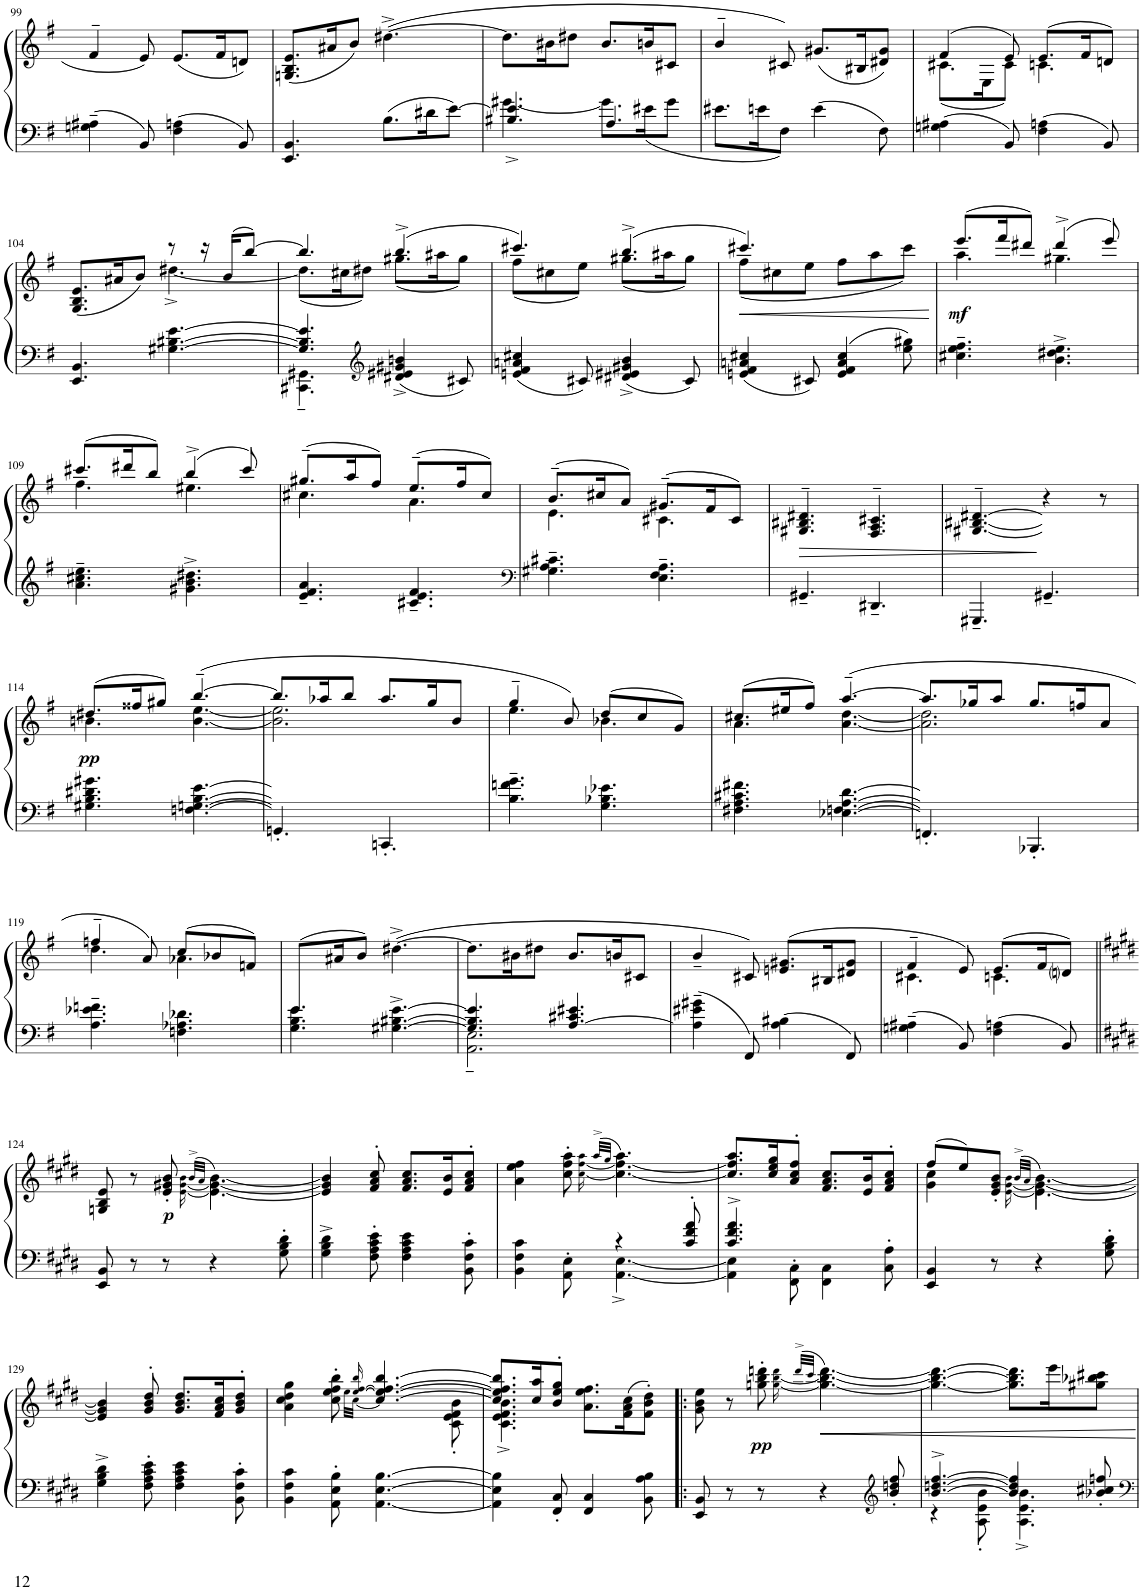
**kern	**kern	**dynam
*part1	*part1	*part1
*staff2	*staff1	*staff1/2
*I"Piano	*	*
*I'Pno.	*	*
!!LO:PB:g=z
*clefF4	*clefG2	*
*k[f#]	*k[f#]	*
*M6/8	*M6/8	*
=99	=99	=99
4Gn\~ 4A#X\~	4f#~>/	.
8BB/	8e/	.
4F#\ 4An\	(8.e/L	.
.	16f#/K	.
8BB/	8dn/J)	.
=100	=100	=100
4.EE/ 4.BB/	(8.Gn/ 8.B/ 8.e/L	.
.	16a#X/K	.
.	8b/J)	.
8.B\L	([4.dd#X^\	.
16d#X\K	.	.
[8e\J	.	.
=101	=101	=101
*^	*	*
4.B#X/^< 4.e/]^<	[4.g#X\	8.dd#\L]	.
.	.	16b#X\K	.
.	.	8dd#X\J	.
4.A/	8.g#\L]	8.b#/L	.
.	16e#X\K	16bn/K	.
.	8g#\J	8c#X/J	.
*v	*v	*	*
=102	=102	=102
8.e#X\L	4b~>/	.
16en\K	.	.
8F#\J	8c#X/)	.
4e\	(8.g#X/L	.
.	16B#X/K	.
8F#\	8d#X/ 8g#/J)	.
=103	=103	=103
*	*^	*
4Gn\ 4A#X\	(4f#/	(8.c#X\L	.
.	.	16E\K	.
8BB/	8e/)	8c#\J)	.
4F#\ 4An\	(8.e/L	4.cn\	.
.	16f#/K	.	.
8BB/	8dn/J)	.	.
!!LO:LB:g=z	!!
=104	=104	=104	=104
4.EE/ 4.BB/	(8.G/ 8.B/ 8.e/L	4.ryy	.
.	16a#X/K	.	.
.	8b/J)	.	.
[4.G#X\ [4.B#X\ [4.e\	8r	[4.dd#X^\	.
.	16r	.	.
.	(16b/KL	.	.
.	[8bb/J)	.	.
=105	=105	=105	=105
*^	*	*	*
4.G#/] 4.B#/] 4.e/]	4.CC#X\~ 4.GG#X\~	4.bb/]	(8.dd#\L]	.
.	.	.	16cc#X\K	.
.	.	.	8dd#X\J)	.
*clefG2	*	*	*	*
4d#X/^< 4e#X/^< 4g#X/^< 4bn/^<	4.ryy	(4.bb^/	(8.gg#X\L	.
.	.	.	16aa#X\K	.
8c#X/	.	.	8gg#\J)	.
*v	*v	*	*	*
=106	=106	=106	=106
4en/ 4f#/ 4an/ 4cc#X/	4.ccc#X/)	(8ff#\L	.
.	.	8cc#X\	.
8c#X/	.	8ee\J)	.
4d#X/^ 4e#X/^ 4g#X/^ 4b/^	(4.bb^/	(8.gg#X\L	.
.	.	16aa#X\K	.
8c#/	.	8gg#\J)	.
=107	=107	=107	=107
!	!	!	!LO:HP:b
4en/ 4f#/ 4an/ 4cc#X/	4.ccc#X/)	(8ff#\L	<
.	.	8cc#X\	.
8c#X/	.	8ee\J	.
4e/ 4f#/ 4a/ 4cc#/	4.ryy	8ff#\L	.
.	.	8aa\	.
8ee\ 8gg#X\	.	8ccc#\J)	.
=108	=108	=108	=108
!	!	!	!LO:DY:b
4.cc#X\~ 4.ee\~ 4.ff#\~	(8.eee/L	4.aa\	mf
.	16fff#/K	.	.
.	8ddd#X/J)	.	.
4.b\^ 4.dd#X\^ 4.ee\^	(4ddd#^/	4.gg#X\	.
.	8eee/)	.	.
!!LO:LB:g=z	!!
=109	=109	=109	=109
4.a\~ 4.cc#X\~ 4.ee\~	(8.ccc#X/L	4.ff#\	.
.	16ddd#X/K	.	.
.	8bb/J)	.	.
4.g#X\^ 4.b\^ 4.dd#X\^	(4bb^/	4.ee#X\	.
.	8ccc#/)	.	.
=110	=110	=110	=110
4.e/~ 4.f#/~ 4.a/~	(8.gg#X~/L	4.cc#X\	.
.	16aa/K	.	.
.	8ff#/J)	.	.
4.c#X/~ 4.e/~ 4.f#/~	(8.ee~/L	4.a\	.
.	16ff#/K	.	.
.	8cc#/J)	.	.
=111	=111	=111	=111
*clefF4	*	*	*
4.G#X\~ 4.A\~ 4.c#X\~	(8.b~/L	4.e\	.
.	16cc#X/K	.	.
.	8a/J)	.	.
4.E\~ 4.F#\~ 4.A\~	(8.g#X~/L	4.c#X\	.
.	16f#/K	.	.
.	8c#/J)	.	.
*	*v	*v	*
=112	=112	=112
4.GG#X~/	4.G#X/~> 4.B#X/~> 4.d#X/~>	.
4.DD#X~/	4.F#/~> 4.A/~> 4.c#X/~>	.
=113	=113	=113
*	*^	*
4.GGG#X~/	[4.G#X/~> [4.B#X/~> [4.d#X/~>	4.ryy	.
4.GG#X~/	4r	4.G#] 4.B#] 4.d#]	[
.	8r	.	.
!!LO:LB:g=z	!!
=114	=114	=114	=114
!	!	!	!LO:DY:b
4.G#X\ 4.B\ 4.d#X\ 4.g#X\	(8.dd#X/L	4.bn\	pp
.	16ff##X/K	.	.
.	8gg#X/J)	.	.
[4.Fn\ [4.Gn\ [4.B\ [4.e\	([4.bb~/	[4.b\ [4.ee\	.
=115	=115	=115	=115
*^	*	*	*
2.F] 2.G] 2.B] 2.e]	4.GGn'</	8.bb/L]	2.b\] 2.ee\]	.
.	.	16aa-X/K	.	.
.	.	8bb/J	.	.
.	4.CCn'</	8.aa-/L	.	.
.	.	16gg/K	.	.
.	.	8b/J	.	.
*v	*v	*	*	*
=116	=116	=116	=116
4.B\~ 4.fn\~ 4.g\~	4gg~/	4.ee\	.
.	8b/)	.	.
4.G\ 4.B-X\ 4.e-X\	(8dd/L	4.b-X\	.
.	8cc/	.	.
.	8g/J)	.	.
=117	=117	=117	=117
4.F#X\ 4.A\ 4.c#X\ 4.f#X\	(8.cc#X/L	4.a\	.
.	16ee#X/K	.	.
.	8ff#/J)	.	.
[4.E-X\ [4.Fn\ [4.A\ [4.d\	([4.aa~/	[4.a\ [4.dd\	.
=118	=118	=118	=118
*^	*	*	*
2.E-] 2.F] 2.A] 2.d]	4.FFn'</	8.aa/L]	2.a\] 2.dd\]	.
.	.	16gg-X/K	.	.
.	.	8aa/J	.	.
.	4.BBB-X'</	8.gg-/L	.	.
.	.	16ffn/K	.	.
.	.	8a/J	.	.
*v	*v	*	*	*
!!LO:LB:g=z	!!
=119	=119	=119	=119
4.A\~ 4.e-X\~ 4.fn\~	4ffn~/	4.dd\	.
.	8a/)	.	.
4.Fn\ 4.A-X\ 4.d-X\	(8cc/L	4.a-X\	.
.	8b-X/	.	.
.	8fn/J)	.	.
*	*v	*v	*
=120	=120	=120
*^	*	*
(8.e/L	4.G\ 4.B\ 4.e\	8.ryy	.
2ryy	.	16a#X/K	.
.	.	8b/J)	.
.	[4.G#X\^ [4.B#X\^ [4.e\^	([4.dd#X^\	.
16ryy	.	.	.
=121	=121	=121	=121
4.G#/] 4.B#/] 4.e/]	2.AA\~ 2.E\~	8.dd#\L]	.
.	.	16b#X\K	.
.	.	8dd#X\J	.
[4.A/ 4.c#X/ 4.e#X/	.	8.b#/L	.
.	.	16bn/K	.
.	.	8c#X/J	.
*v	*v	*	*
=122	=122	=122
4A\]~ 4e#X\~ 4g#X\~	4b~/	.
8FF#/	8c#X/)	.
4A\ 4B#X\	(8.en/ 8.g#X/L	.
.	16B#X/K	.
8FF#/	8d#X/ 8g#/J	.
=123	=123	=123
*	*^	*
4Gn\~ 4A#X\~	4f#~>/	4.c#X\	.
8BB/	8e/)	.	.
4F#\ 4An\	(8.e/L	4.cn\	.
.	16f#/K	.	.
8BB/	8dni/J)	.	.
*	*v	*v	*
!!LO:LB:g=z
=124||	=124||	=124||
*k[f#c#g#d#]	*k[f#c#g#d#]	*
*	*^	*
*	*	*^	*
*	*	*	*^	*
8EE/ 8BB/	8Gn/ 8B/ 8e/	4.ryy	4.ryy	4.ryy	.
8r	8r	.	.	.	.
!	!	!	!	!	!LO:DY:b
8r	8e/' 8g#X/' 8b/'	.	.	.	p
.	(32qb^/LLL	.	.	.	.
.	32qa/JJJ	[16qe\ [16qg#\ 16qb\	.	.	.
4r	[4.b\)	4.e\] 4.g#\]	32b!LLL	[4.e!\ [4.g#!\	.
.	.	.	32a!JJ	.	.
.	.	.	[8.b!	.	.
8G#\' 8B\' 8d#\'	.	.	8b!J]	.	.
*	*v	*v	*v	*v	*
=125	=125	=125
4G#\^ 4B\^ 4d#\^	4e/] 4g#/] 4b/]	.
8F#\' 8A\' 8c#\' 8e\'	8f#/'> 8a/'> 8cc#/'>	.
4F#\ 4A\ 4c#\ 4e\	8.f#/ 8.a/ 8.cc#/L	.
.	16e/ 16b/K	.
8BB\' 8F#\' 8c#\'	8f#/'> 8a/'> 8cc#/'>J	.
=126	=126	=126
*^	*^	*
*	*	*	*^	*
*	*	*	*	*^	*
4.ryy	4BB\ 4F#\ 4c#\	4a\ 4ee\ 4ff#\	4.ryy	4.ryy	4.ryy	.
.	8AA\'> 8E\'>	8cc#\'> 8ff#\'> 8aa\'>	.	.	.	.
.	.	(32qaa^/LLL	.	.	.	.
.	.	32qgg#/JJJ	[16qcc#\ [16qff#\ 16qaa\	.	.	.
4r	[4.AA\^ [4.E\^	4.aa\)	4.cc#\] 4.ff#\]	32aa!LLL	[4.cc#!\ [4.ff#!\	.
.	.	.	.	32gg#!JJ	.	.
.	.	.	.	[8.aa!	.	.
8c#/' 8f#/' 8a/'	.	.	.	8aa!J_	.	.
*	*	*v	*v	*v	*v	*
=127	=127	=127	=127
4.c#/^ 4.f#/^ 4.a/^	4AA\] 4E\]	8.cc#/] 8.ff#/] 8.aa/]L	.
.	.	16cc#/ 16ee/ 16gg#/K	.
.	8FF#\'> 8C#\'>	8a/'> 8cc#/'> 8ff#/'>J	.
4.ryy	4FF#\ 4C#\	8.f#/ 8.a/ 8.cc#/L	.
.	.	16e/ 16b/K	.
.	8C#\'> 8A\'>	8f#/'> 8a/'> 8cc#/'>J	.
*v	*v	*	*
=128	=128	=128
*	*^	*
*	*	*^	*
*	*	*	*^	*
4EE/ 4BB/	(8ff#/L	4g#\ 4cc#\	4.ryy	4.ryy	.
.	8ee/)	.	.	.	.
8r	8e/' 8g#/' 8b/'J	8ryy	.	.	.
.	(32qb^/LLL	.	.	.	.
.	32qa/JJJ	[16qe\ [16qg#\ 16qb\	.	.	.
4r	[4.b\)	4.e\] 4.g#\]	32b!LLL	[4.e!\ [4.g#!\	.
.	.	.	32a!JJ	.	.
.	.	.	[8.b!	.	.
8G#\' 8B\' 8d#\'	.	.	8b!J]	.	.
*	*v	*v	*v	*v	*
!!LO:LB:g=z
=129	=129	=129
4G#\^ 4B\^ 4d#\^	4e/] 4g#/] 4b/]	.
8F#\' 8A\' 8c#\' 8e\'	8g#/'> 8b/'> 8dd#/'>	.
4F#\ 4A\ 4c#\ 4e\	8.g#/ 8.b/ 8.dd#/L	.
.	16f#/ 16a/ 16cc#/K	.
8BB\' 8F#\' 8c#\'	8g#/'> 8b/'> 8dd#/'>J	.
=130	=130	=130
*	*^	*
*	*	*^	*
*	*	*	*^	*
4BB\ 4F#\ 4c#\	4a\ 4cc#\ 4dd#\ 4gg#\	4.ryy	4.ryy	4.ryy	.
8AA\' 8E\' 8B\'	8cc#\'> 8ee\'> 8ff#\'> 8bb\'>	.	.	.	.
.	.	32qee\LLL	.	.	.
.	[16qee/ [16qff#/ 16qbb/	[32qcc#\JJJ	.	.	.
[4.AA\ [4.E\ [4.B\	4.ee/_ 4.ff#/_ [4.bb/	4.cc#/_	32ee! 32ff#! 32bb!LLL	4ryy	.
.	.	.	32cc#!JJ	.	.
.	.	.	[8.bb!	.	.
.	.	.	8bb!J]	8c#\' 8e\' 8f#\' 8b\'	.
*	*	*v	*v	*v	*
=131	=131	=131	=131
4AA\] 4E\] 4B\]	8.cc#/] 8.ee/] 8.ff#/] 8.bb/]L	4.c#\^ 4.e\^ 4.f#\^ 4.b\^	.
.	16cc#/ 16aa/K	.	.
8FF#/' 8C#/'	8b/' 8ee/' 8gg#/'J	.	.
4FF#/ 4C#/	8.a\ 8.ee\ 8.ff#\L	4.ryy	.
.	(16f#\ 16a\ 16cc#\K	.	.
8BB\ 8A\ 8B\	8f#\' 8b\' 8dd#\'J)	.	.
=132!|:	=132!|:	=132!|:	=132!|:
*	*^	*^	*
8EE/ 8BB/	8g#\ 8b\ 8ee\	4.ryy	4.ryy	4.ryy	.
8r	8r	.	.	.	.
!	!	!	!	!	!LO:DY:b
8r	8ggn\'> 8bb\'> 8dddn\'>	.	.	.	pp
.	(32qddd^/LLL	.	.	.	.
.	32qccc#/JJJ	[16qgg\ [16qbb\ 16qddd\	.	.	.
4r	[4.ddd\)	4.gg\] 4.bb\]	32ddd!LLL	[4.gg\ [4.bb\	.
.	.	.	32ccc#!JJ	.	.
.	.	.	[8.ddd!	.	.
*clefG2	*	*	*	*	*
8b/' 8ddn/' 8ff#/'	.	.	8ddd!J]	.	.
*	*v	*v	*v	*v	*
=133	=133	=133
*^	*	*
[4.b/^ [4.ddn/^ [4.ff#/^	4r	4.gg\_ 4.bb\_ 4.ddd\_	.
.	8A\' 8e\' 8b\'	.	.
4b/] 4dd/] 4ff#/]	4.A\^ 4.e\^ 4.b\^	8.gg\] 8.bb\] 8.ddd\]L	.
.	.	16eee\K	.
8b-X/'< 8cc#X/'< 8ffn/'<	.	8gg#X\ 8bb-X\ 8ccc#X\J	.
*v	*v	*	*
=	=	=
*-	*-	*-
